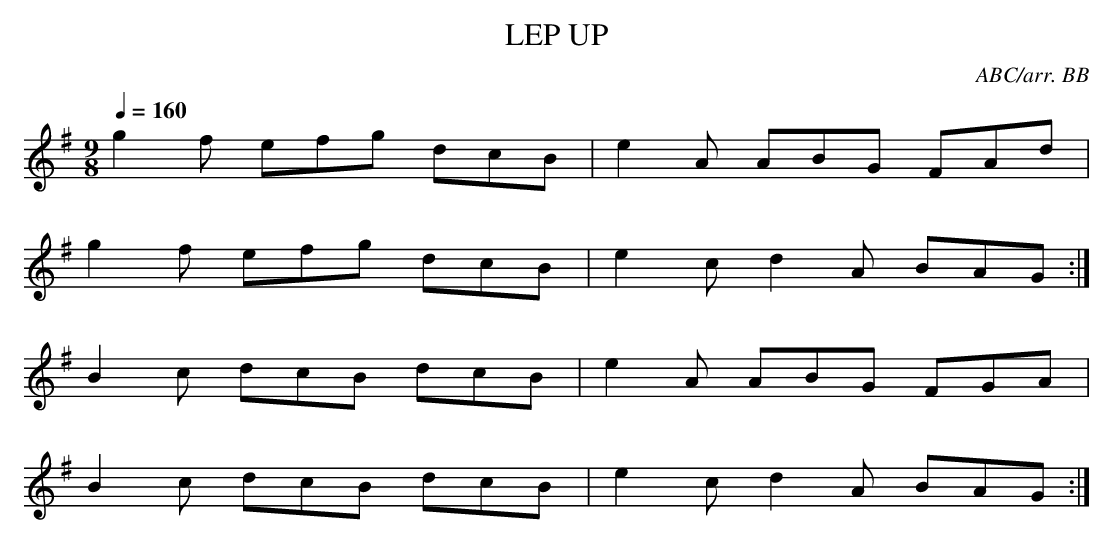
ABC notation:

X:1
T:LEP UP
C:ABC/arr. BB
Y:"triple jig"
Q:1/4=160
M:9/8
L:1/8
K:G
g2f efg dcB|e2A ABG FAd|
g2f efg dcB|e2c d2A BAG :|
B2c dcB dcB|e2A ABG FGA|
B2c dcB dcB|e2c d2A BAG :|
